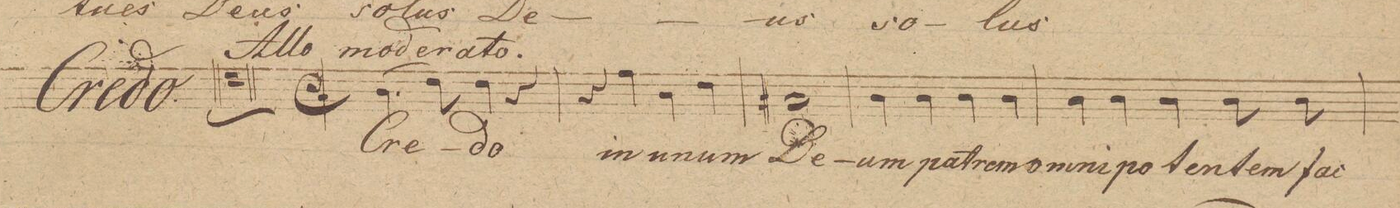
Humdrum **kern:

**kern	**text	**dynam
*I"Tenore 2do	*	*
*clefC4	*	*
*k[]	*	*
*met(c|)	*	*
*M2/2	*	*
*4\right	*	*
(4.A\	Cre-	.
*8\right	*	*
8c\)	.	.
4c\	-do	.
4r	.	.
=2	=2	=2
4r	.	.
4e\	in	.
4A\	u-	.
4c\	-num	.
=3	=3	=3
1G#X	De-	.
=4	=4	=4
4A\	-um	.
4A\	pat-	.
4A\	-rem	.
4A\	om-	.
=5	=5	=5
4A\	-ni-	.
4A\	-po-	.
4A\	-ten-	.
8A\	-tem	.
8A\	fac-	.
=6	=6	=6
*-	*-	*-
